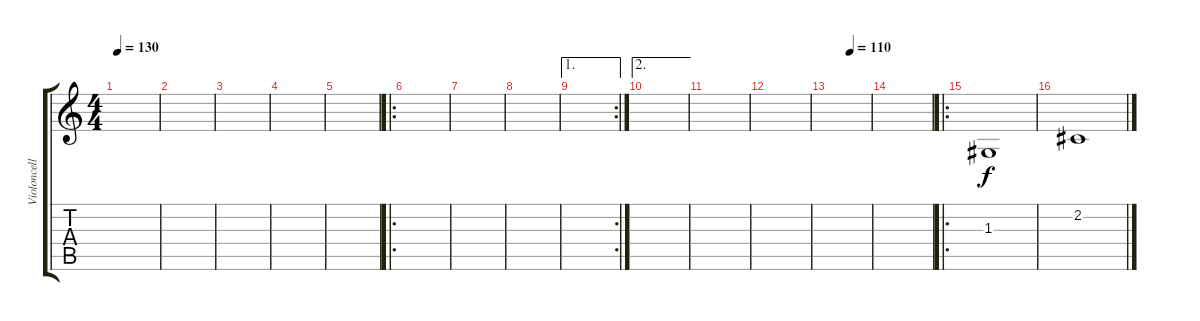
\track ("Violoncelle" "Violoncell") {instrument cello}
\staff {score tabs}
\tuning (E4 B3 G3 D3 A2 E2) {hide}
\ts (4 4)
\tempo 130
\clef g2
\ks c
|
|
|
|
|
\ro
|
|
|
\ae 1
\rc 2
|
\ae 2
|
|
|
\tempo (110 0.5)
|
|
\ro
1.3.1 |
2.2.1
